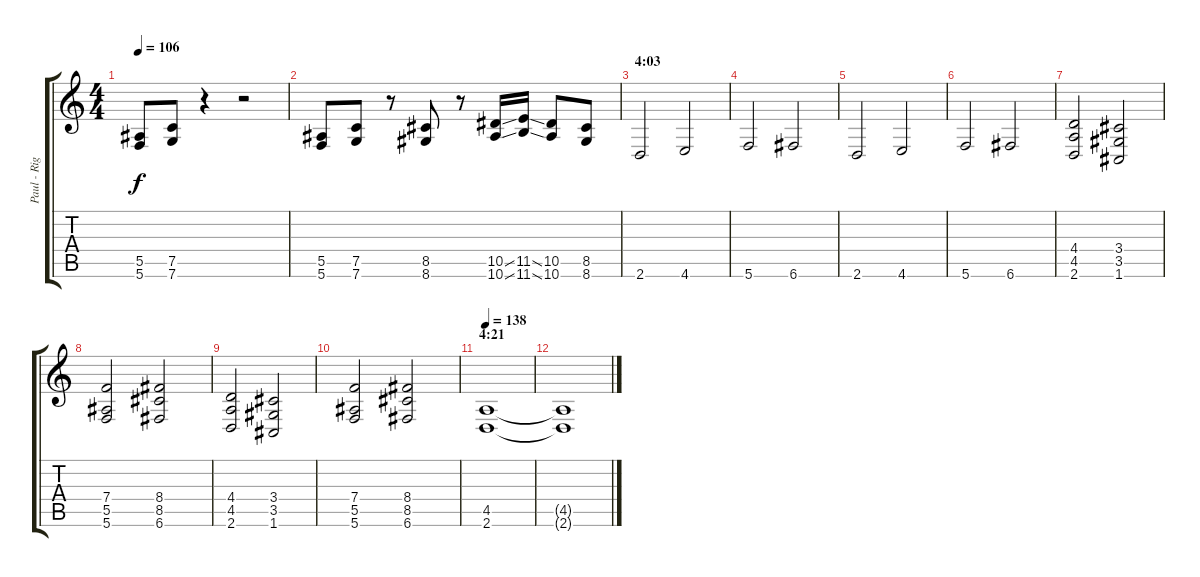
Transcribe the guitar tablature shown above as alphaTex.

\track ("Paul - Right" "Paul - Rig") {instrument distortionguitar}
\staff {score tabs}
\tuning (C4 G3 Eb3 Bb2 F2 C2) {hide}
\ts (4 4)
\tempo 106
\clef g2
\ks c
(5.5 5.6).8{dy f} (7.5 7.6).8 r.4 r.2 |
(5.5 5.6).8 (7.5 7.6).8 r.8 (8.5 8.6).8 r.8 (10.5{ss} 10.6{ss}).16 (11.5{ss} 11.6{ss}).16 (10.5 10.6).8 (8.5 8.6).8 |
\section ("" "4:03")
2.6.2 4.6.2 |
5.6.2 6.6.2 |
2.6.2 4.6.2 |
5.6.2 6.6.2 |
(4.4 4.5 2.6).2 (3.4 3.5 1.6).2 |
(7.4 5.5 5.6).2 (8.4 8.5 6.6).2 |
(4.4 4.5 2.6).2 (3.4 3.5 1.6).2 |
(7.4 5.5 5.6).2 (8.4 8.5 6.6).2 |
\section ("" "4:21")
\tempo 138
(4.5 2.6).1 |
(4.5{t} 2.6{t}).1
